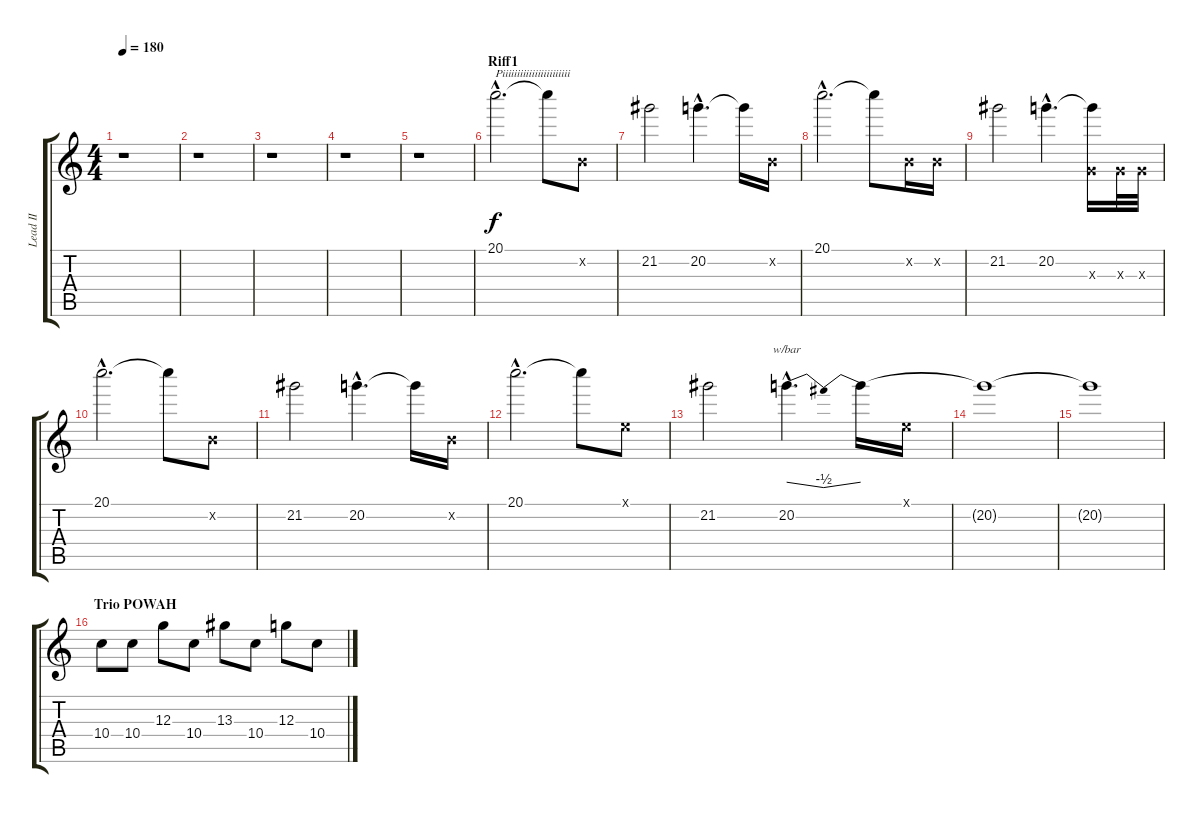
\track ("Lead II" "Lead II") {instrument overdrivenguitar}
\staff {score tabs}
\tuning (E4 B3 G3 D3 A2 E2) {hide}
\ts (4 4)
\tempo 180
\clef g2
\ks c
r.1{dy f} |
r.1 |
r.1 |
r.1 |
r.1 |
\section ("" "Riff1")
20.1{hac}.2{d txt "Piiiiiiiiiiiiiiiiiiiiiii" instrument distortionguitar} 20.1{t}.8 0.2{x}.8 |
21.2.2 20.2{hac}.4{d} 20.2{t}.16 0.2{x}.16 |
20.1{hac}.2{d} 20.1{t}.8 0.2{x}.16 0.2{x}.16 |
21.2.2 20.2{hac}.4{d} (20.2{t} 0.3{x}).16 0.3{x}.32 0.3{x}.32 |
20.1{hac}.2{d} 20.1{t}.8 0.2{x}.8 |
21.2.2 20.2{hac}.4{d} 20.2{t}.16 0.2{x}.16 |
20.1{hac}.2{d} 20.1{t}.8 0.1{x}.8 |
21.2.2 20.2{hac}.4{d tbe (dip default 0 0 54 -2 60 0)} 20.2{t}.16 0.1{x}.16 |
20.2{t}.1 |
20.2{t}.1 |
\section ("" "Trio POWAH")
10.4.8 10.4.8 12.3.8 10.4.8 13.3.8 10.4.8 12.3.8 10.4.8
